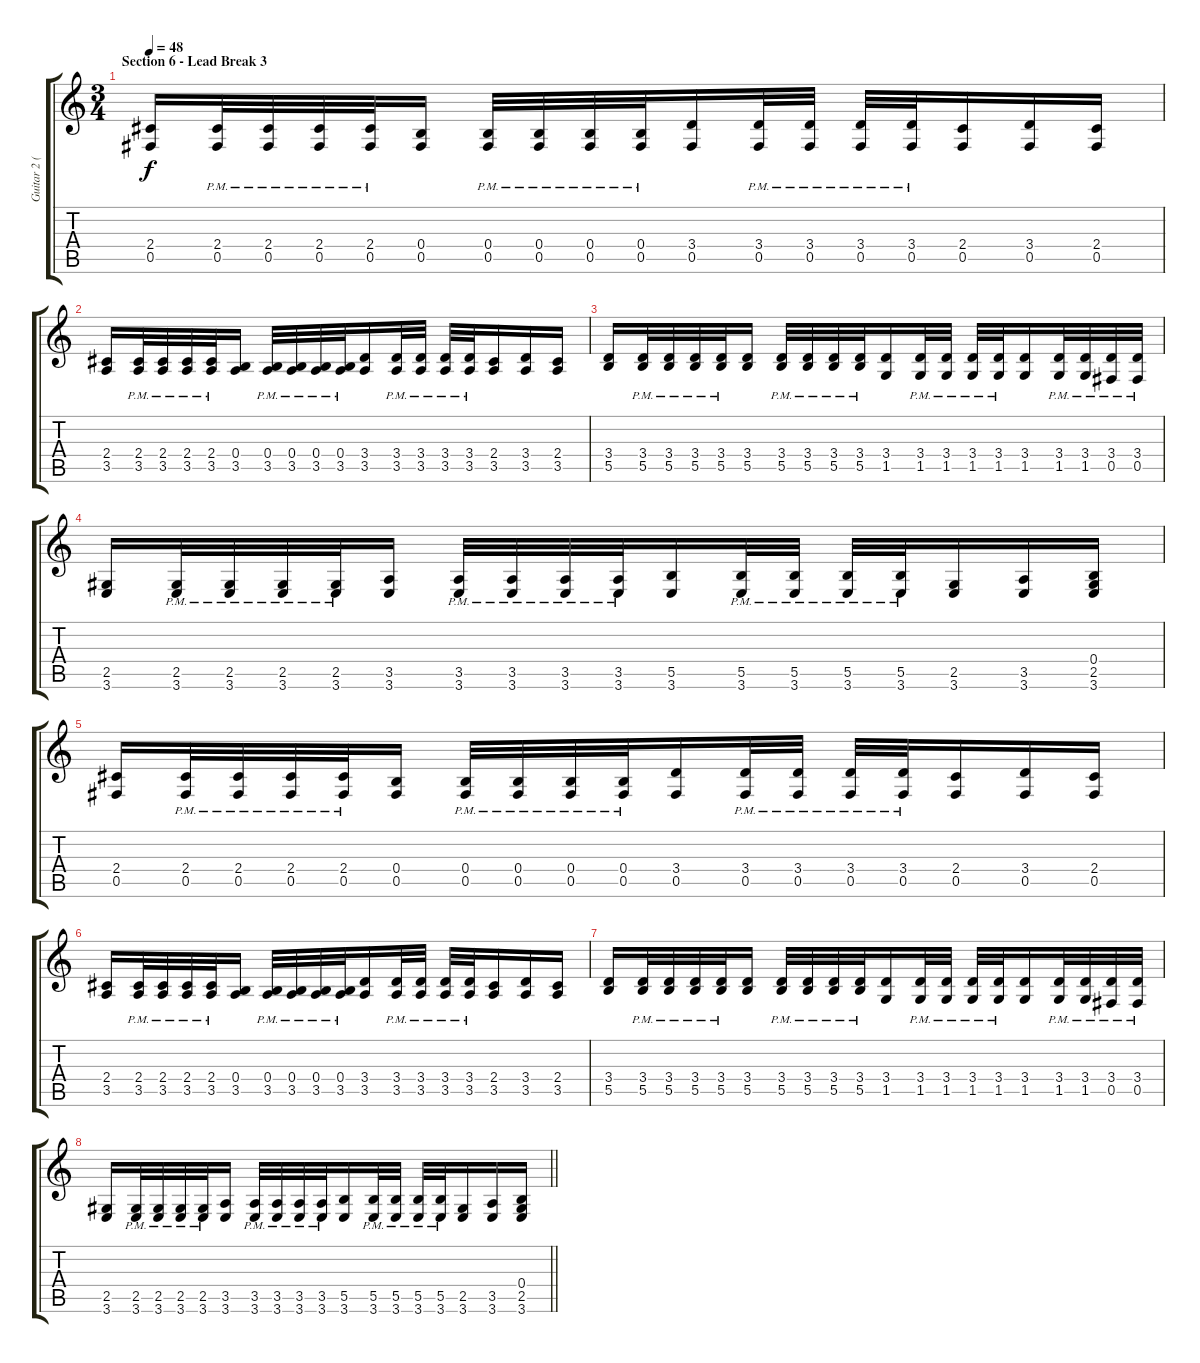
\track ("Guitar 2 (Distortion)" "Guitar 2 (") {instrument distortionguitar}
\staff {score tabs}
\tuning (Db4 Ab3 E3 B2 Gb2 Db2) {hide}
\ts (3 4)
\section ("" "Section 6 - Lead Break 3")
\tempo 48
\clef g2
\ks c
(2.4 0.5).16{dy f} (2.4{pm} 0.5{pm}).32 (2.4{pm} 0.5{pm}).32 (2.4{pm} 0.5{pm}).32 (2.4{pm} 0.5{pm}).32 (0.4 0.5).16 (0.4{pm} 0.5{pm}).32 (0.4{pm} 0.5{pm}).32 (0.4{pm} 0.5{pm}).32 (0.4{pm} 0.5{pm}).32 (3.4 0.5).16 (3.4{pm} 0.5{pm}).32 (3.4{pm} 0.5{pm}).32 (3.4{pm} 0.5{pm}).32 (3.4{pm} 0.5{pm}).32 (2.4 0.5).16 (3.4 0.5).16 (2.4 0.5).16 |
(2.4 3.5).16 (2.4{pm} 3.5{pm}).32 (2.4{pm} 3.5{pm}).32 (2.4{pm} 3.5{pm}).32 (2.4{pm} 3.5{pm}).32 (0.4 3.5).16 (0.4{pm} 3.5{pm}).32 (0.4{pm} 3.5{pm}).32 (0.4{pm} 3.5{pm}).32 (0.4{pm} 3.5{pm}).32 (3.4 3.5).16 (3.4{pm} 3.5{pm}).32 (3.4{pm} 3.5{pm}).32 (3.4{pm} 3.5{pm}).32 (3.4{pm} 3.5{pm}).32 (2.4 3.5).16 (3.4 3.5).16 (2.4 3.5).16 |
(3.4 5.5).16 (3.4{pm} 5.5{pm}).32 (3.4{pm} 5.5{pm}).32 (3.4{pm} 5.5{pm}).32 (3.4{pm} 5.5{pm}).32 (3.4 5.5).16 (3.4{pm} 5.5{pm}).32 (3.4{pm} 5.5{pm}).32 (3.4{pm} 5.5{pm}).32 (3.4{pm} 5.5{pm}).32 (3.4 1.5).16 (3.4{pm} 1.5{pm}).32 (3.4{pm} 1.5{pm}).32 (3.4{pm} 1.5{pm}).32 (3.4{pm} 1.5{pm}).32 (3.4 1.5).16 (3.4{pm} 1.5{pm}).32 (3.4{pm} 1.5{pm}).32 (3.4{pm} 0.5{pm}).32 (3.4{pm} 0.5{pm}).32 |
(2.5 3.6).16 (2.5{pm} 3.6{pm}).32 (2.5{pm} 3.6{pm}).32 (2.5{pm} 3.6{pm}).32 (2.5{pm} 3.6{pm}).32 (3.5 3.6).16 (3.5{pm} 3.6{pm}).32 (3.5{pm} 3.6{pm}).32 (3.5{pm} 3.6{pm}).32 (3.5{pm} 3.6{pm}).32 (5.5 3.6).16 (5.5{pm} 3.6{pm}).32 (5.5{pm} 3.6{pm}).32 (5.5{pm} 3.6{pm}).32 (5.5{pm} 3.6{pm}).32 (2.5 3.6).16 (3.5 3.6).16 (0.4 2.5 3.6).16 |
(2.4 0.5).16 (2.4{pm} 0.5{pm}).32 (2.4{pm} 0.5{pm}).32 (2.4{pm} 0.5{pm}).32 (2.4{pm} 0.5{pm}).32 (0.4 0.5).16 (0.4{pm} 0.5{pm}).32 (0.4{pm} 0.5{pm}).32 (0.4{pm} 0.5{pm}).32 (0.4{pm} 0.5{pm}).32 (3.4 0.5).16 (3.4{pm} 0.5{pm}).32 (3.4{pm} 0.5{pm}).32 (3.4{pm} 0.5{pm}).32 (3.4{pm} 0.5{pm}).32 (2.4 0.5).16 (3.4 0.5).16 (2.4 0.5).16 |
(2.4 3.5).16 (2.4{pm} 3.5{pm}).32 (2.4{pm} 3.5{pm}).32 (2.4{pm} 3.5{pm}).32 (2.4{pm} 3.5{pm}).32 (0.4 3.5).16 (0.4{pm} 3.5{pm}).32 (0.4{pm} 3.5{pm}).32 (0.4{pm} 3.5{pm}).32 (0.4{pm} 3.5{pm}).32 (3.4 3.5).16 (3.4{pm} 3.5{pm}).32 (3.4{pm} 3.5{pm}).32 (3.4{pm} 3.5{pm}).32 (3.4{pm} 3.5{pm}).32 (2.4 3.5).16 (3.4 3.5).16 (2.4 3.5).16 |
(3.4 5.5).16 (3.4{pm} 5.5{pm}).32 (3.4{pm} 5.5{pm}).32 (3.4{pm} 5.5{pm}).32 (3.4{pm} 5.5{pm}).32 (3.4 5.5).16 (3.4{pm} 5.5{pm}).32 (3.4{pm} 5.5{pm}).32 (3.4{pm} 5.5{pm}).32 (3.4{pm} 5.5{pm}).32 (3.4 1.5).16 (3.4{pm} 1.5{pm}).32 (3.4{pm} 1.5{pm}).32 (3.4{pm} 1.5{pm}).32 (3.4{pm} 1.5{pm}).32 (3.4 1.5).16 (3.4{pm} 1.5{pm}).32 (3.4{pm} 1.5{pm}).32 (3.4{pm} 0.5{pm}).32 (3.4{pm} 0.5{pm}).32 |
\barLineRight lightlight
(2.5 3.6).16 (2.5{pm} 3.6{pm}).32 (2.5{pm} 3.6{pm}).32 (2.5{pm} 3.6{pm}).32 (2.5{pm} 3.6{pm}).32 (3.5 3.6).16 (3.5{pm} 3.6{pm}).32 (3.5{pm} 3.6{pm}).32 (3.5{pm} 3.6{pm}).32 (3.5{pm} 3.6{pm}).32 (5.5 3.6).16 (5.5{pm} 3.6{pm}).32 (5.5{pm} 3.6{pm}).32 (5.5{pm} 3.6{pm}).32 (5.5{pm} 3.6{pm}).32 (2.5 3.6).16 (3.5 3.6).16 (0.4 2.5 3.6).16
